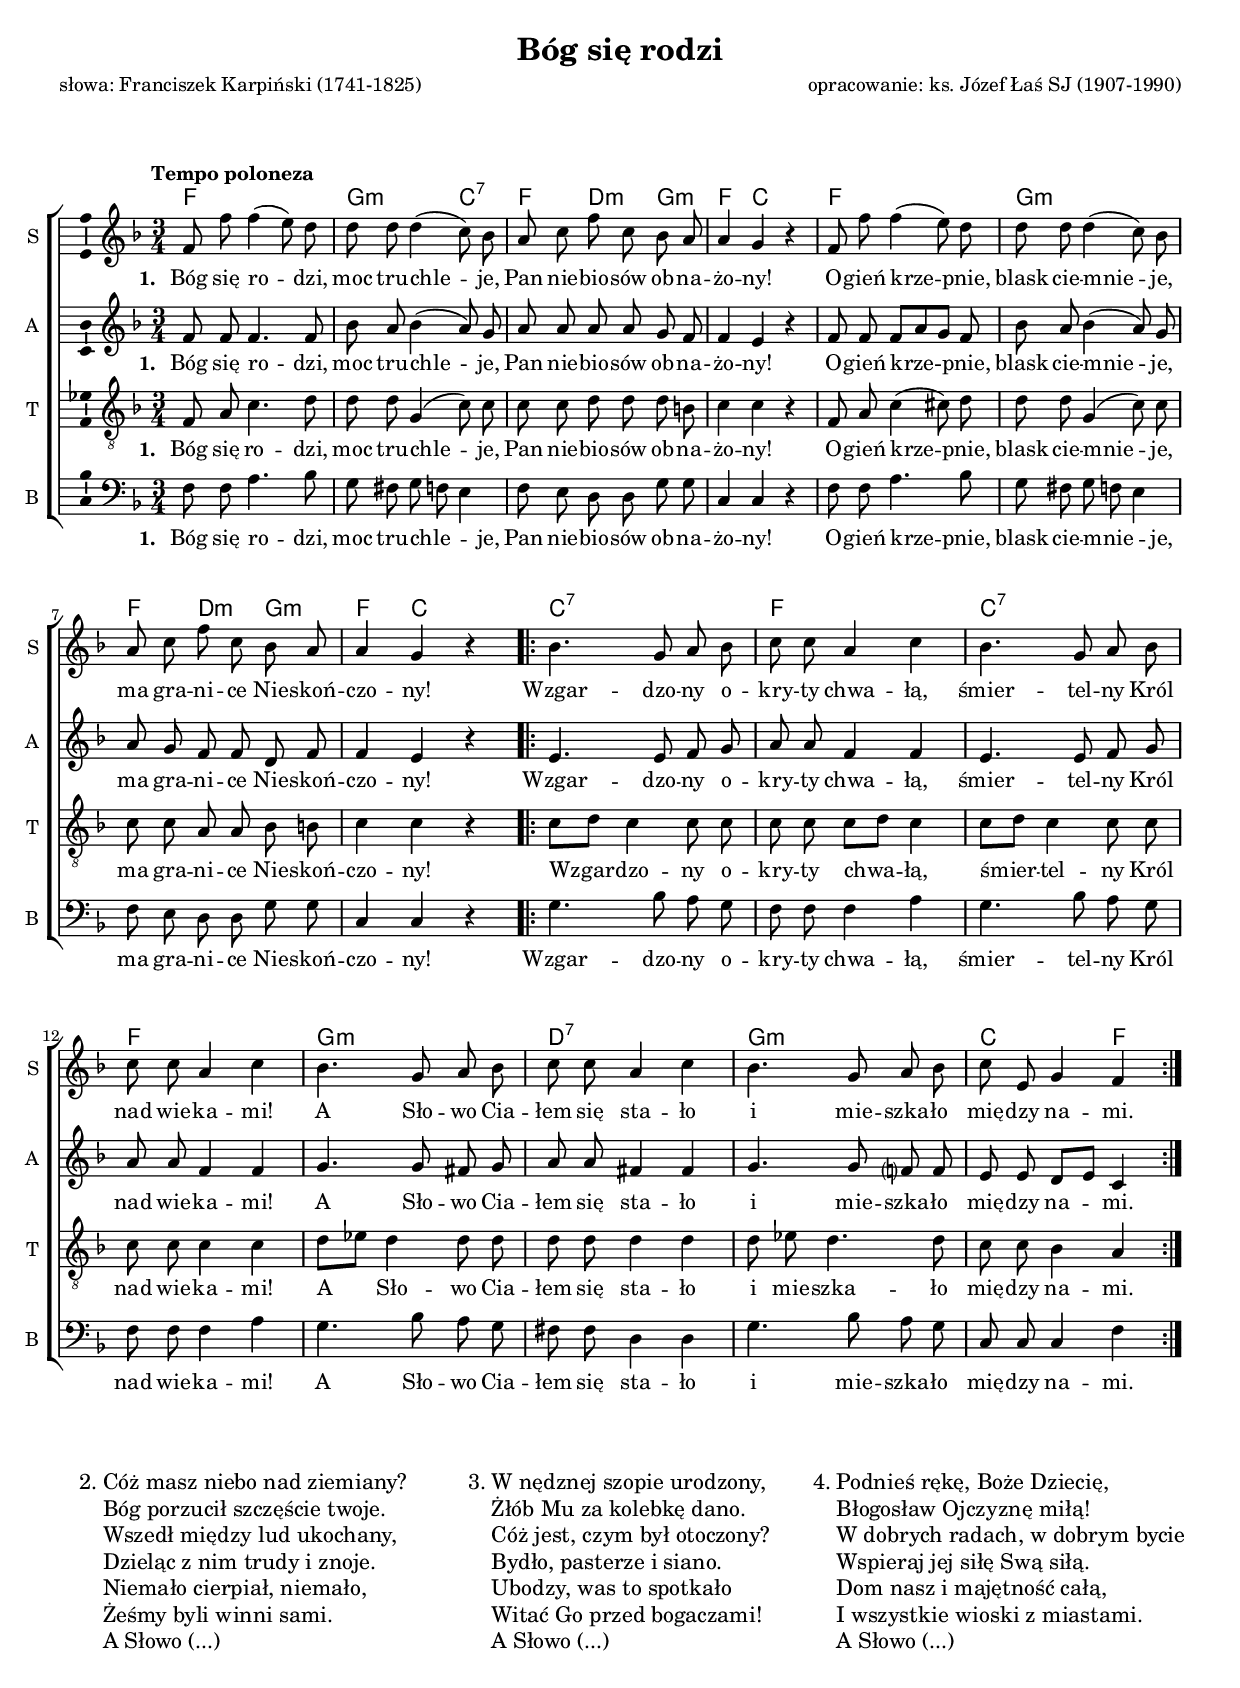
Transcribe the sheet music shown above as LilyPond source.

%{TODO:
  czy to w ogóle jest harmonizowalne?
%}

\version "2.15.33"
\pointAndClickOff
\paper {
  top-markup-spacing #'basic-distance = #7
  markup-system-spacing #'basic-distance = #20
  ragged-last-bottom = ##f
}
\header	{
  title = "Bóg się rodzi"
  poet = "słowa: Franciszek Karpiński (1741-1825)"
  composer = "opracowanie: ks. Józef Łaś SJ (1907-1990)"
}
commonprops = {
  \autoBeamOff
  \tempo "Tempo poloneza" 4=100
  \set Score.tempoHideNote = ##t
  \key f \major
  \time 3/4
}
#(set-global-staff-size 17)
%--------------------------------MELODY--------------------------------
sopranomelody =	\relative c'' {
  f,8%{\f%} f' f4( e8) d |
  d8 d d4( c8) bes |
  a8 c f c bes a |
  a4 g r |
  f8 f' f4( e8) d |
  d8 d d4( c8) bes |
  a8 c f c bes a |
  a4 g r |
  \repeat volta 2 {
    bes4.%{\p%} g8 a bes |
    c8 c a4 c |
    bes4. g8 a bes |
    c8 c a4 c |
    bes4.%{\mf%} g8 a bes |
    c8 c a4 c |
    bes4. g8 a bes |
    c8 e, g4%{\>%} f^\!
  }
}
altomelody = \relative f' {
  f8%{\f%} f f4. f8 |
  bes8 a bes4( a8) g |
  a8 a a a g f |
  f4 e r |
  f8 f f[ a g] f8 |
  bes8 a bes4( a8) g |
  a8 g f f d f |
  f4 e r |
  \repeat volta 2	{
    e4.%{\p%} e8 f g |
    a8 a f4 f |
    e4. e8 f g |
    a8 a f4 f |
    g4.%{\mf%} g8 fis g |
    a8 a fis4 fis|
    g4. g8 f? f |
    e8 e d[%{\>%} e] c4^\!
  }
}
tenormelody = \relative c' {
  f,8%{\f%} a c4. d8 |
  d8 d g,4( c8) c |
  c8 c d d d b |
  c4 c r |
  f,8 a c4( cis8) d8 |
  d8 d g,4( c8) c |
  c8 c a a bes b |
  c4 c r |
  \repeat volta 2	{
    c8%{\p%}[ d] c4 c8 c |
    c8 c c[ d] c4 |
    c8[ d] c4 c8 c |
    c8 c c4 c |
    d8%{\mf%}[ es] d4 d8 d |
    d8 d d4 d |
    d8 es d4. d8 |
    c8 c bes4%{\>%} a^\! |
  }
}
bassmelody = \relative f {
  f8%{\f%} f a4. bes8 |
  g8 fis g f e4 |
  f8 e d d g g |
  c,4 c r |
  f8 f a4. bes8 |
  g8 fis g f e4 |
  f8 e d d g g |
  c,4 c r |
  \repeat volta 2	{
    g'4.%{\p%} bes8 a g |
    f8 f f4 a |
    g4. bes8 a g |
    f8 f f4 a |
    g4.%{\mf%} bes8 a g |
    fis8 fis d4 d |
    g4. bes8 a g |
    c,8 c c4%{\>%} f^\!
  }
}
akordy = \chordmode {
  f2. g2:m c4:7 f4 d:m g:m
  f c2 % zamiast f powinno się zapisać C z opóźnieniami
  f2. g:m f4 d:m g:m f c2
  \repeat volta 2 {
    c2.:7 f c:7 f
    g2.:m d:7 g:m c2 f4
  }
}
%--------------------------------LYRICS--------------------------------
text =  \lyricmode {
  \set stanza = "1. "
  Bóg się ro -- dzi, moc  tru -- chle -- je, Pan nie -- bio -- sów ob -- na -- żo -- ny!
  O -- gień krze -- pnie, blask cie -- mnie -- je, ma gra -- ni -- ce Nie -- skoń -- czo -- ny!
  Wzgar -- dzo -- ny o -- kry -- ty chwa -- łą, śmier -- tel -- ny Król nad wie -- ka -- mi!
  A Sło -- wo Cia -- łem się sta -- ło i mie -- szka -- ło mię -- dzy na -- mi.
}
stanzas = \markup {
  \fill-line {
    \large {
      \hspace #0.1
      \line {
        "2."
        \column	{
          "Cóż masz niebo nad ziemiany? "
          "Bóg porzucił szczęście twoje."
          "Wszedł między lud ukochany,"
          "Dzieląc z nim trudy i znoje."
          "Niemało cierpiał, niemało,"
          "Żeśmy byli winni sami."
          "A Słowo (...)"
        }
      }
      \hspace #0.1
      \line {
        "3."
        \column {
          "W nędznej szopie urodzony, "
          "Żłób Mu za kolebkę dano."
          "Cóż jest, czym był otoczony?"
          "Bydło, pasterze i siano."
          "Ubodzy, was to spotkało"
          "Witać Go przed bogaczami!"
          "A Słowo (...)"
        }
      }
      \hspace #0.1
      \line {
        "4."
        \column {
          "Podnieś rękę, Boże Dziecię,"
          "Błogosław Ojczyznę miłą!"
          "W dobrych radach, w dobrym bycie"
          "Wspieraj jej siłę Swą siłą."
          "Dom nasz i majętność całą,"
          "I wszystkie wioski z miastami."
          "A Słowo (...)"
        }
      }
      \hspace #0.1
    }
  }
}
%--------------------------------ALL-FILE VARIABLE--------------------------------

fourstaveschoir = {
  \new ChoirStaff <<
    \new ChordNames { \germanChords \akordy }
    \new Staff = soprano {
      \clef treble
      \set Staff.instrumentName = "S "
      \set Staff.shortInstrumentName = "S "
      \new Voice = soprano {
        \commonprops
        \set Voice.midiInstrument = "clarinet"
        \sopranomelody
      }
    }
    \new Lyrics = womenlyrics \lyricsto soprano \text

    \new Staff = alto {
      \clef treble
      \set Staff.instrumentName = "A "
      \set Staff.shortInstrumentName = "A "
      \new Voice = alto {
        \commonprops
        \set Voice.midiInstrument = "english horn"
        \altomelody
      }
    }
    \new Lyrics = womenlyrics \lyricsto soprano \text


    \new Staff = tenor {
      \clef "treble_8"
      \set Staff.instrumentName = "T "
      \set Staff.shortInstrumentName = "T "
      \new Voice = tenor {
        \commonprops
        \set Voice.midiInstrument = "english horn"
        \tenormelody
      }
    }
    \new Lyrics = menlyrics \lyricsto tenor \text

    \new Staff = bass {
      \clef bass
      \set Staff.instrumentName = "B "
      \set Staff.shortInstrumentName = "B "
      \new Voice = bass {
        \commonprops
        \set Voice.midiInstrument = "clarinet"
        \bassmelody
      }
    }
    \new Lyrics = womenlyrics \lyricsto soprano \text

  >>
}

%---------------------------------MIDI---------------------------------
\score {
  \unfoldRepeats \fourstaveschoir
  \midi {
    \context {
      \Staff \remove "Staff_performer"
    }
    \context {
      \Voice
      \consists "Staff_performer"
      \remove "Dynamic_performer"
    }
  }
}

%--------------------------------LAYOUT--------------------------------
\score {
  \fourstaveschoir
  \layout {
    indent = 0\cm
    \context {
      \Staff \consists "Ambitus_engraver"
    }
  }
}

\stanzas
